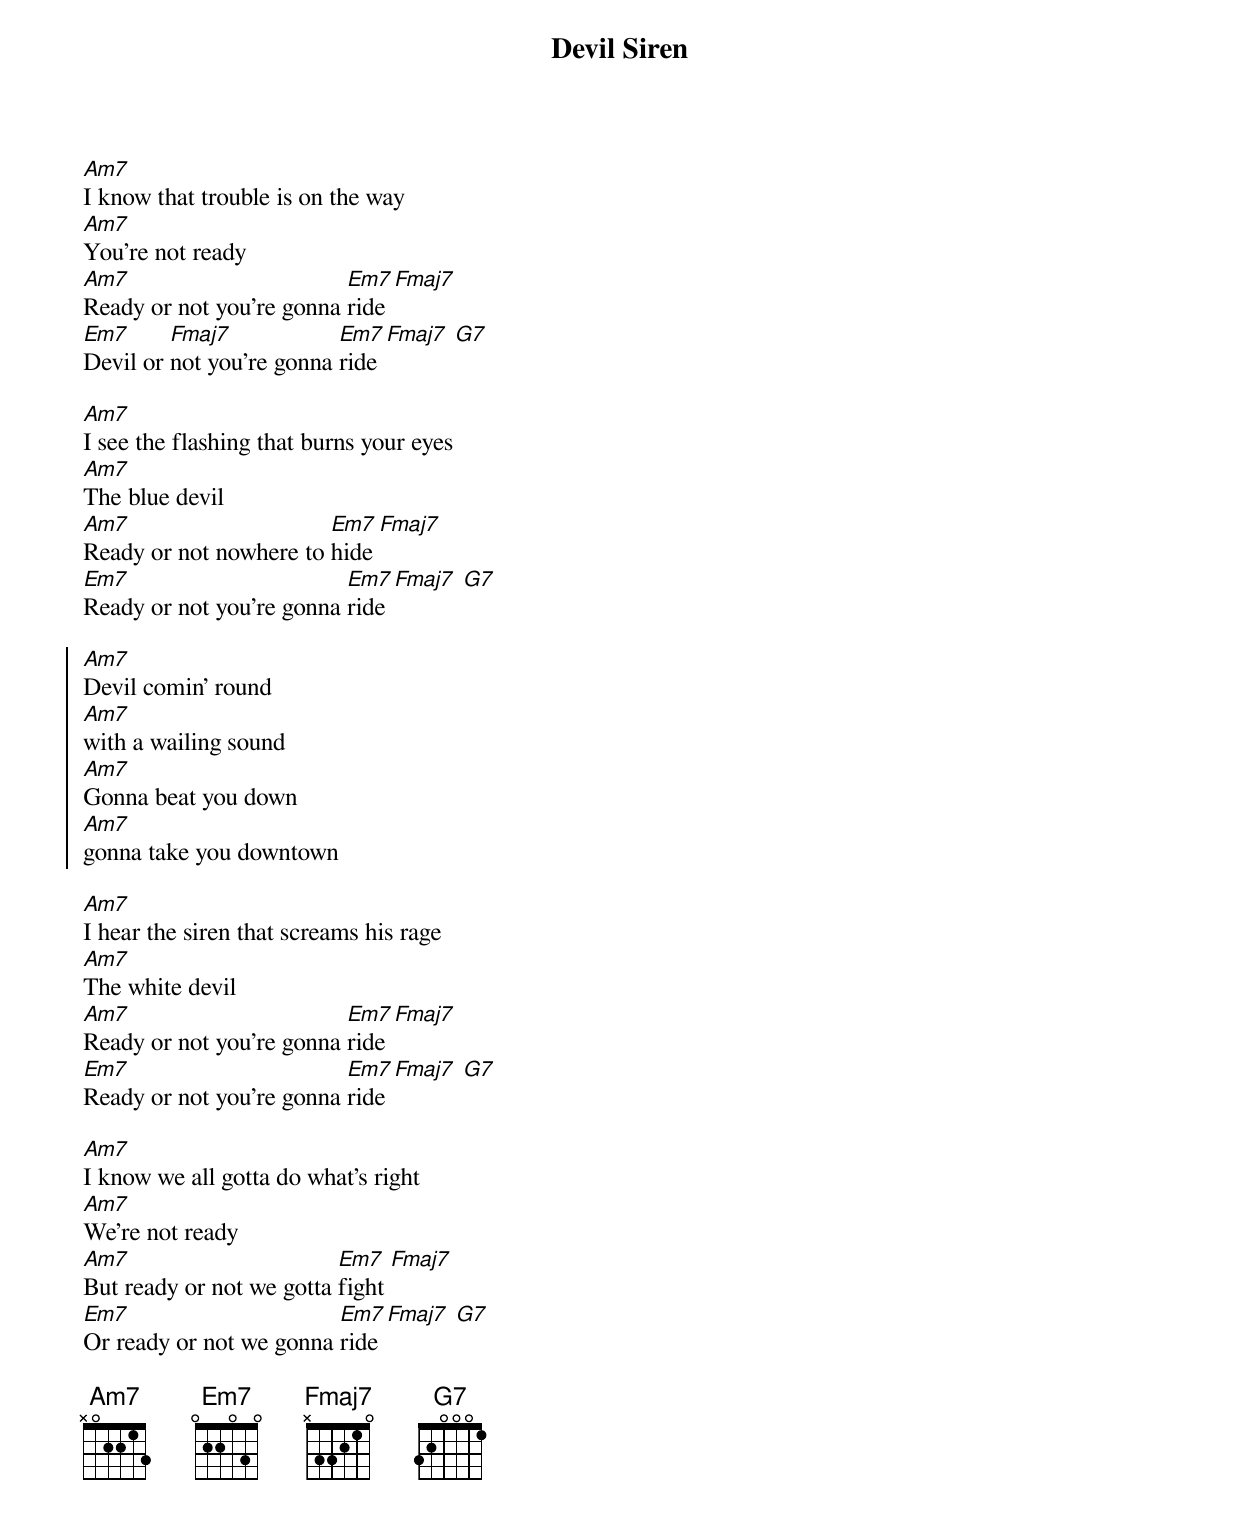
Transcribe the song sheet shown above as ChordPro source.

{title: Devil Siren}

[Am7]I know that trouble is on the way
[Am7]You're not ready
[Am7]Ready or not you're gonna [Em7]ride [Fmaj7]
[Em7]Devil or [Fmaj7]not you're gonna [Em7]ride [Fmaj7] [G7]

[Am7]I see the flashing that burns your eyes
[Am7]The blue devil
[Am7]Ready or not nowhere to [Em7]hide [Fmaj7]
[Em7]Ready or not you're gonna [Em7]ride [Fmaj7] [G7]

{start_of_chorus}
[Am7]Devil comin' round
[Am7]with a wailing sound
[Am7]Gonna beat you down
[Am7]gonna take you downtown
{end_of_chorus}

[Am7]I hear the siren that screams his rage
[Am7]The white devil
[Am7]Ready or not you're gonna [Em7]ride [Fmaj7]
[Em7]Ready or not you're gonna [Em7]ride [Fmaj7] [G7]

[Am7]I know we all gotta do what's right
[Am7]We're not ready
[Am7]But ready or not we gotta [Em7]fight [Fmaj7]
[Em7]Or ready or not we gonna [Em7]ride [Fmaj7] [G7]

{define: Am7 base-fret 5 frets x x 3 1 1 1 fingers 0 0 3 1 1 1}
{define: Em7 base-fret 7 frets x 1 3 1 2 1 fingers 0 1 3 1 2 1}
{define: Fmaj7 base-fret 8 frets x 1 3 2 3 x fingers 0 1 3 2 4 0}
{define: G7 base-fret 10 frets x 1 3 1 3 x fingers 0 1 3 1 4 0}
